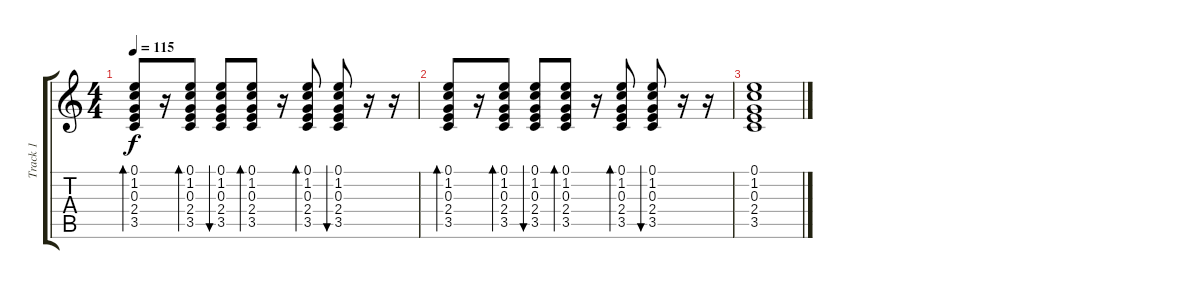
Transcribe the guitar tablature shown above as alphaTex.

\track ("Track 1" "Track 1") {instrument acousticguitarsteel}
\staff {score tabs}
\tuning (E4 B3 G3 D3 A2 E2) {hide}
\ts (4 4)
\tempo 115
\clef g2
\ks c
(0.1 1.2 0.3 2.4 3.5).8{bd 60 dy f} r.16 (0.1 1.2 0.3 2.4 3.5).8{bd 60} (0.1 1.2 0.3 2.4 3.5).8{bu 60} (0.1 1.2 0.3 2.4 3.5).8{bd 60} r.16 (0.1 1.2 0.3 2.4 3.5).8{bd 60} (0.1 1.2 0.3 2.4 3.5).8{bu 60} r.16 r.16 |
(0.1 1.2 0.3 2.4 3.5).8{bd 60} r.16 (0.1 1.2 0.3 2.4 3.5).8{bd 60} (0.1 1.2 0.3 2.4 3.5).8{bu 60} (0.1 1.2 0.3 2.4 3.5).8{bd 60} r.16 (0.1 1.2 0.3 2.4 3.5).8{bd 60} (0.1 1.2 0.3 2.4 3.5).8{bu 60} r.16 r.16 |
(0.1 1.2 0.3 2.4 3.5).1
